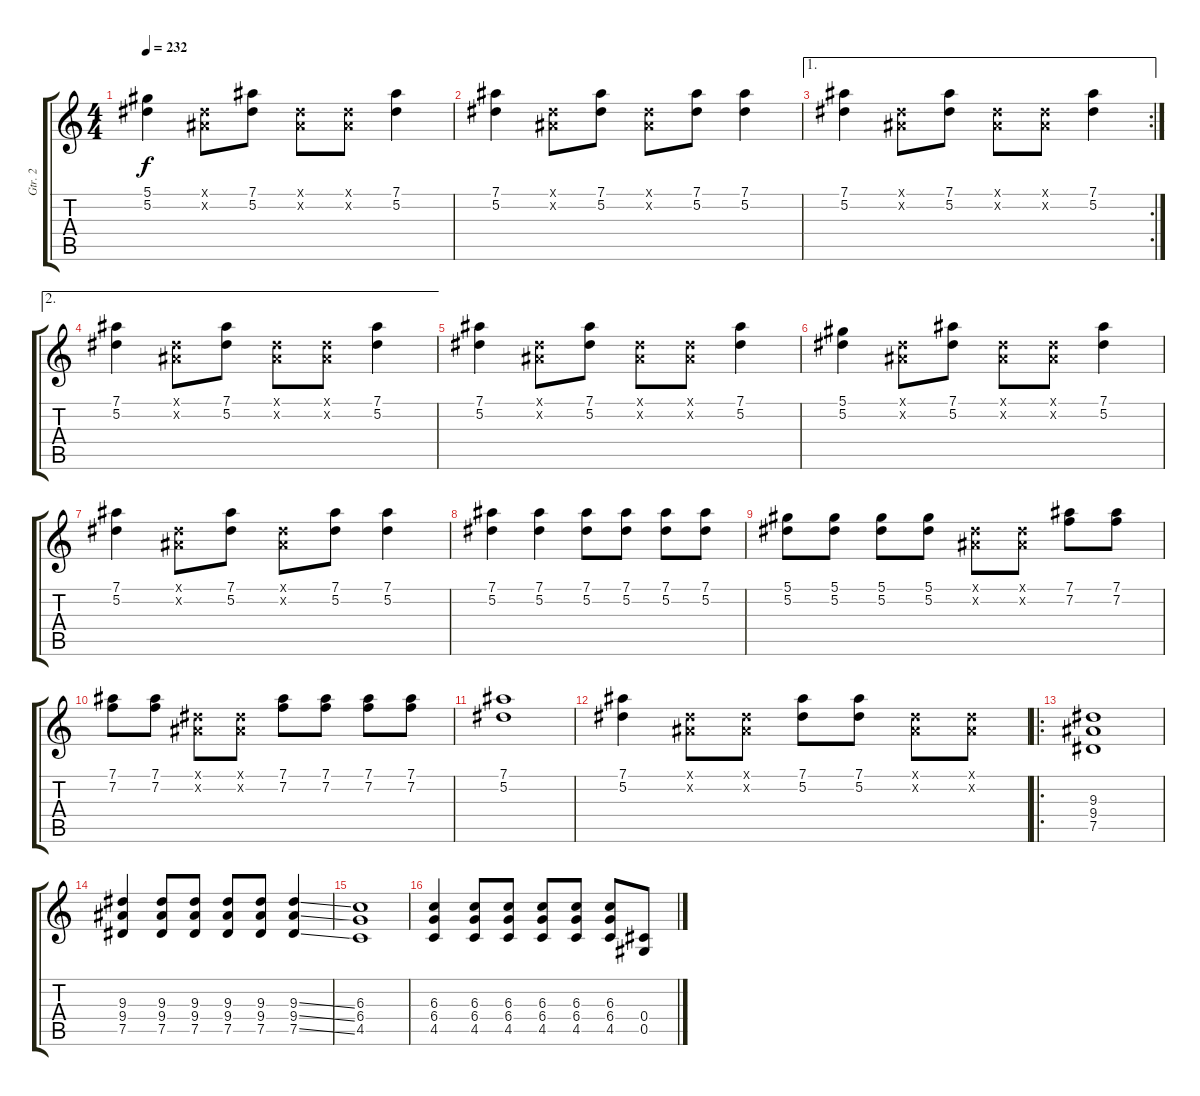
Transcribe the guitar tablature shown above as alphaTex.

\track ("Gtr. 2" "Gtr. 2") {instrument distortionguitar}
\staff {score tabs}
\tuning (Eb4 Bb3 Gb3 Db3 Ab2 Eb2) {hide}
\ts (4 4)
\tempo 232
\clef g2
\ks c
(5.1 5.2).4{dy f} (0.1{x} 0.2{x}).8 (7.1 5.2).8 (0.1{x} 0.2{x}).8 (0.1{x} 0.2{x}).8 (7.1 5.2).4 |
(7.1 5.2).4 (0.1{x} 0.2{x}).8 (7.1 5.2).8 (0.1{x} 0.2{x}).8 (7.1 5.2).8 (7.1 5.2).4 |
\ae 1
\rc 2
(7.1 5.2).4 (0.1{x} 0.2{x}).8 (7.1 5.2).8 (0.1{x} 0.2{x}).8 (0.1{x} 0.2{x}).8 (7.1 5.2).4 |
\ae 2
(7.1 5.2).4 (0.1{x} 0.2{x}).8 (7.1 5.2).8 (0.1{x} 0.2{x}).8 (0.1{x} 0.2{x}).8 (7.1 5.2).4 |
(7.1 5.2).4 (0.1{x} 0.2{x}).8 (7.1 5.2).8 (0.1{x} 0.2{x}).8 (0.1{x} 0.2{x}).8 (7.1 5.2).4 |
(5.1 5.2).4 (0.1{x} 0.2{x}).8 (7.1 5.2).8 (0.1{x} 0.2{x}).8 (0.1{x} 0.2{x}).8 (7.1 5.2).4 |
(7.1 5.2).4 (0.1{x} 0.2{x}).8 (7.1 5.2).8 (0.1{x} 0.2{x}).8 (7.1 5.2).8 (7.1 5.2).4 |
(7.1 5.2).4 (7.1 5.2).4 (7.1 5.2).8 (7.1 5.2).8 (7.1 5.2).8 (7.1 5.2).8 |
(5.1 5.2).8 (5.1 5.2).8 (5.1 5.2).8 (5.1 5.2).8 (0.1{x} 0.2{x}).8 (0.1{x} 0.2{x}).8 (7.1 7.2).8 (7.1 7.2).8 |
(7.1 7.2).8 (7.1 7.2).8 (0.1{x} 0.2{x}).8 (0.1{x} 0.2{x}).8 (7.1 7.2).8 (7.1 7.2).8 (7.1 7.2).8 (7.1 7.2).8 |
(7.1 5.2).1 |
(7.1 5.2).4 (0.1{x} 0.2{x}).8 (0.1{x} 0.2{x}).8 (7.1 5.2).8 (7.1 5.2).8 (0.1{x} 0.2{x}).8 (0.1{x} 0.2{x}).8 |
\ro
(9.3 9.4 7.5).1 |
(9.3 9.4 7.5).4 (9.3 9.4 7.5).8 (9.3 9.4 7.5).8 (9.3 9.4 7.5).8 (9.3 9.4 7.5).8 (9.3{ss} 9.4{ss} 7.5{ss}).4 |
(6.3 6.4 4.5).1 |
(6.3 6.4 4.5).4 (6.3 6.4 4.5).8 (6.3 6.4 4.5).8 (6.3 6.4 4.5).8 (6.3 6.4 4.5).8 (6.3 6.4 4.5).8 (0.4 0.5).8
